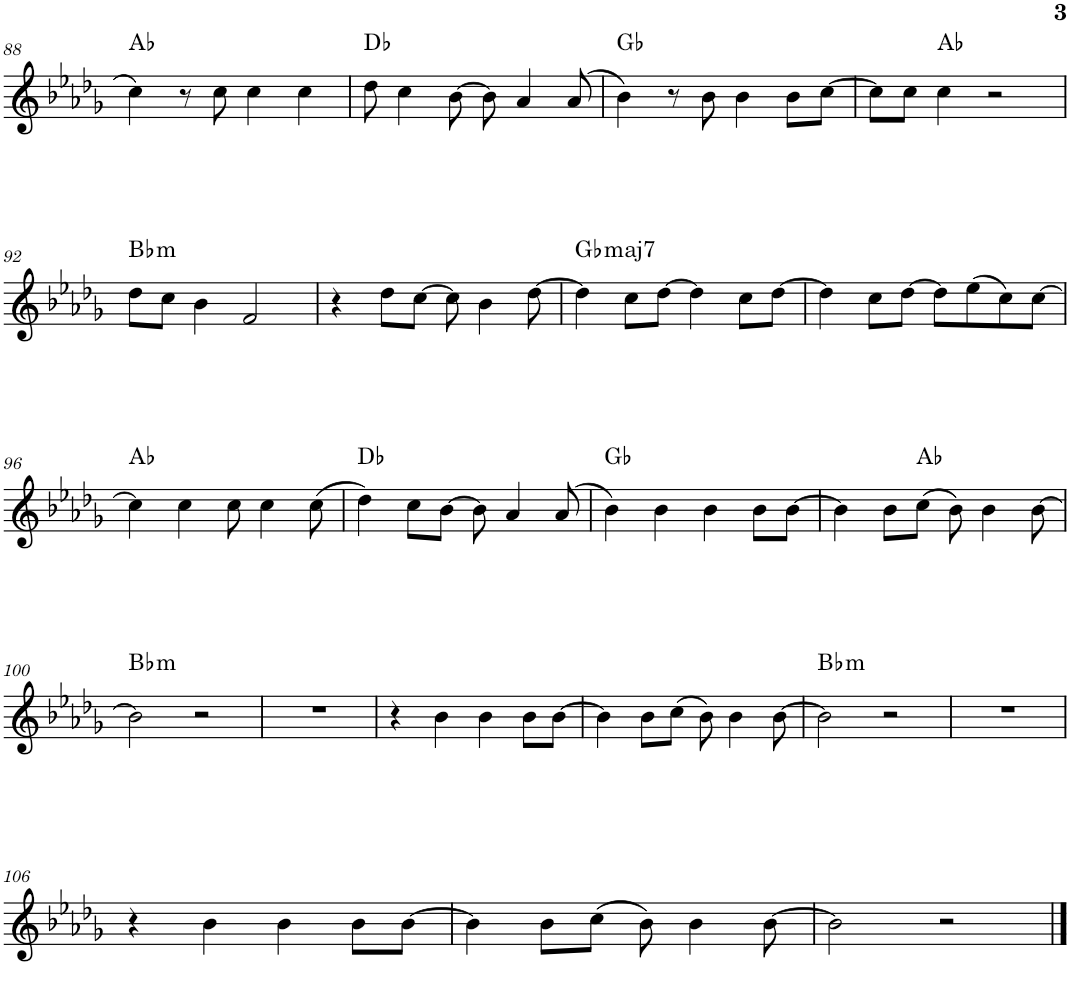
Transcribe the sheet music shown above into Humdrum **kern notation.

**kern	**harte
*part1	*part1
*staff1	*
*I"Piano	*
*I'Pno.	*
!!LO:PB:g=z
*clefG2	*
*k[b-e-a-d-g-]	*
*M4/4	*
=88	=88
4cc\	Ab:maj
8r	.
8cc\	.
4cc\	.
4cc\	.
=89	=89
8dd-\	Db:maj
4cc\	.
[8b-\	.
8b-\]	.
4a-/	.
(8a-/	.
=90	=90
4b-\)	Gb:maj
8r	.
8b-\	.
4b-\	.
8b-\L	.
[8cc\J	.
=91	=91
8cc\L]	.
8cc\J	.
4cc\	Ab:maj
2r	.
!!LO:LB:g=z
=92	=92
!	!LO:H:kt=m
8dd-\L	Bb:min
8cc\J	.
4b-\	.
2f/	.
=93	=93
4r	.
8dd-\L	.
[8cc\J	.
8cc\]	.
4b-\	.
[8dd-\	.
=94	=94
!	!LO:H:kt=maj7
4dd-\]	Gb:maj7
8cc\L	.
[8dd-\J	.
4dd-\]	.
8cc\L	.
[8dd-\J	.
=95	=95
4dd-\]	.
8cc\L	.
[8dd-\J	.
8dd-\L]	.
(8ee-\	.
8cc\)	.
[8cc\J	.
!!LO:LB:g=z
=96	=96
4cc\]	Ab:maj
4cc\	.
8cc\	.
4cc\	.
(8cc\	.
=97	=97
4dd-\)	Db:maj
8cc\L	.
[8b-\J	.
8b-\]	.
4a-/	.
(8a-/	.
=98	=98
4b-\)	Gb:maj
4b-\	.
4b-\	.
8b-\L	.
[8b-\J	.
=99	=99
4b-\]	.
8b-\L	.
(8cc\J	Ab:maj
8b-\)	.
4b-\	.
[8b-\	.
!!LO:LB:g=z
=100	=100
!	!LO:H:kt=m
2b-\]	Bb:min
2r	.
=101	=101
1r	.
=102	=102
4r	.
4b-\	.
4b-\	.
8b-\L	.
[8b-\J	.
=103	=103
4b-\]	.
8b-\L	.
(8cc\J	.
8b-\)	.
4b-\	.
[8b-\	.
=104	=104
!	!LO:H:kt=m
2b-\]	Bb:min
2r	.
=105	=105
1r	.
!!LO:LB:g=z
=106	=106
4r	.
4b-\	.
4b-\	.
8b-\L	.
[8b-\J	.
=107	=107
4b-\]	.
8b-\L	.
(8cc\J	.
8b-\)	.
4b-\	.
[8b-\	.
=108	=108
2b-\]	.
2r	.
==	==
*-	*-
